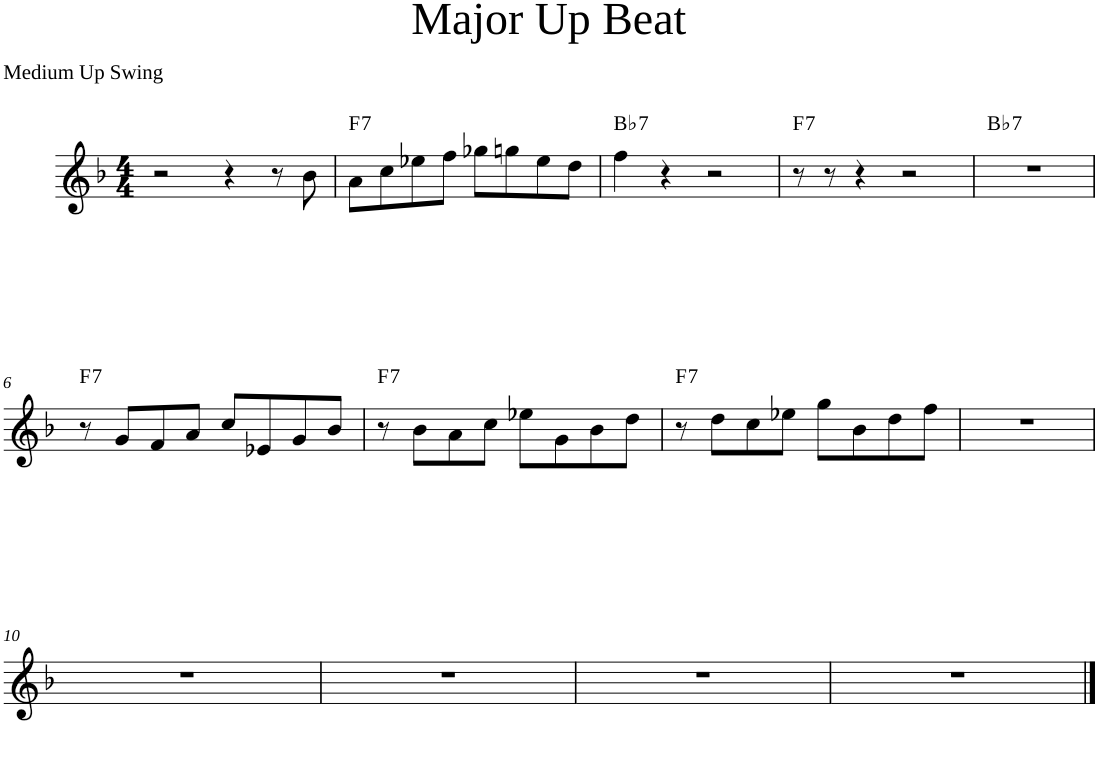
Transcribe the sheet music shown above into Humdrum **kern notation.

**kern	**harte
*part1	*part1
*staff1	*
*I"Lead sheet	*
*clefG2	*
*k[b-]	*
*M4/4	*
=1	=1
2r	.
4r	.
8r	.
8b-\	.
=2	=2
!	!LO:H:kt=7
8a\L	F:7
8cc\	.
8ee-X\	.
8ff\J	.
8gg-X\L	.
8ggn\	.
8ee-\	.
8dd\J	.
=3	=3
!	!LO:H:kt=7
4ff\	Bb:7
4r	.
2r	.
=4	=4
!	!LO:H:kt=7
8r	F:7
8r	.
4r	.
2r	.
=5	=5
!	!LO:H:kt=7
1r	Bb:7
!!LO:LB:g=z
=6	=6
!	!LO:H:kt=7
8r	F:7
8g/L	.
8f/	.
8a/J	.
8cc/L	.
8e-X/	.
8g/	.
8b-/J	.
=7	=7
!	!LO:H:kt=7
8r	F:7
8b-\L	.
8a\	.
8cc\J	.
8ee-X\L	.
8g\	.
8b-\	.
8dd\J	.
=8	=8
!	!LO:H:kt=7
8r	F:7
8dd\L	.
8cc\	.
8ee-X\J	.
8gg\L	.
8b-\	.
8dd\	.
8ff\J	.
=9	=9
1r	.
!!LO:LB:g=z
=10	=10
1r	.
=11	=11
1r	.
=12	=12
1r	.
=13	=13
1r	.
==	==
*-	*-
